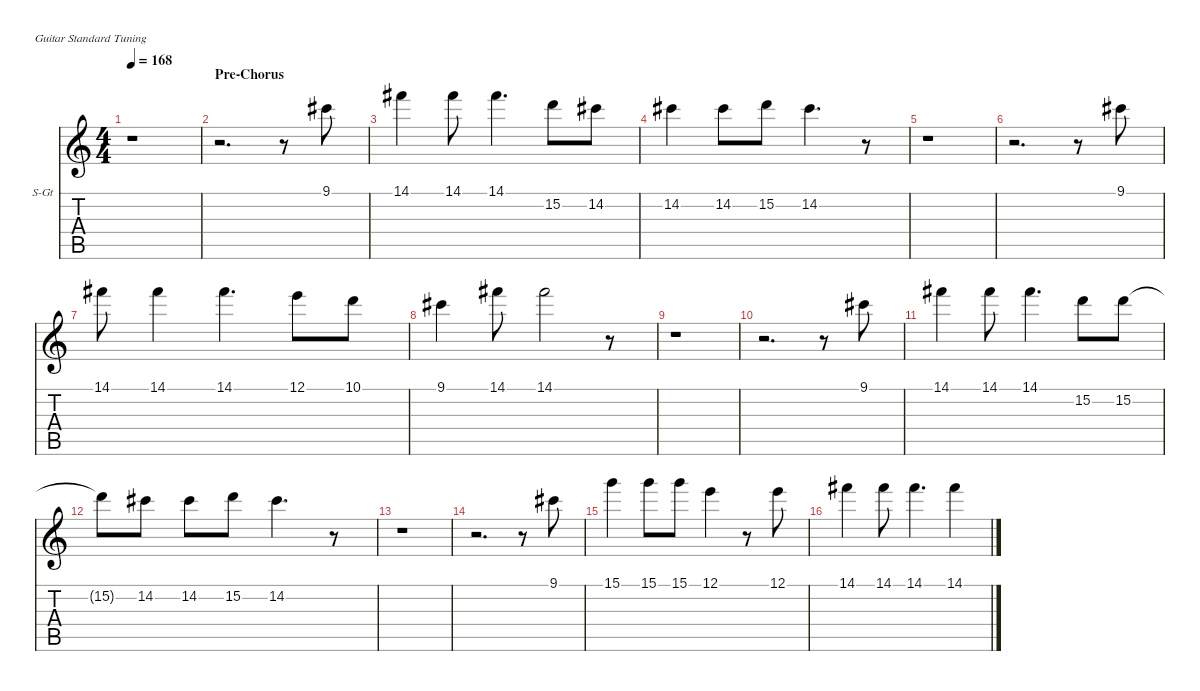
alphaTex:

\hideDynamics
\bracketExtendMode nobrackets
\firstSystemTrackNameOrientation horizontal
\otherSystemsTrackNameOrientation horizontal
\track ("Voice" "S-Gt") {instrument lead8bassandlead}
\staff {score tabs}
\tuning (E4 B3 G3 D3 A2 E2)
\displaytranspose 12
\ts (4 4)
\tempo 168
\clef g2
\ks c
r.1{dy fff} |
\section ("" "Pre-Chorus")
r.2{d} r.8 9.1{acc #}.8 |
14.1{acc #}.4{dy f} 14.1{acc #}.8{dy fff} 14.1{acc #}.4{d} 15.2.8 14.2{acc #}.8 |
14.2{acc #}.4{dy f} 14.2{acc #}.8{dy fff} 15.2.8 14.2{acc #}.4{d} r.8 |
r.1 |
r.2{d} r.8 9.1{acc #}.8 |
14.1{acc #}.8{dy f} 14.1{acc #}.4{dy fff} 14.1{acc #}.4{d} 12.1.8 10.1.8 |
9.1{acc #}.4{dy f} 14.1{acc #}.8{dy fff} 14.1{acc #}.2 r.8 |
r.1 |
r.2{d} r.8 9.1{acc #}.8 |
14.1{acc #}.4 14.1{acc #}.8 14.1{acc #}.4{d} 15.2.8 15.2.8 |
15.2{t}.8{dy f} 14.2{acc #}.8{dy fff} 14.2{acc #}.8 15.2.8 14.2{acc #}.4{d} r.8 |
r.1 |
r.2{d} r.8 9.1{acc #}.8 |
15.1.4 15.1.8 15.1.8 12.1.4 r.8 12.1.8 |
14.1{acc #}.4 14.1{acc #}.8 14.1{acc #}.4{d} 14.1{acc #}.4
